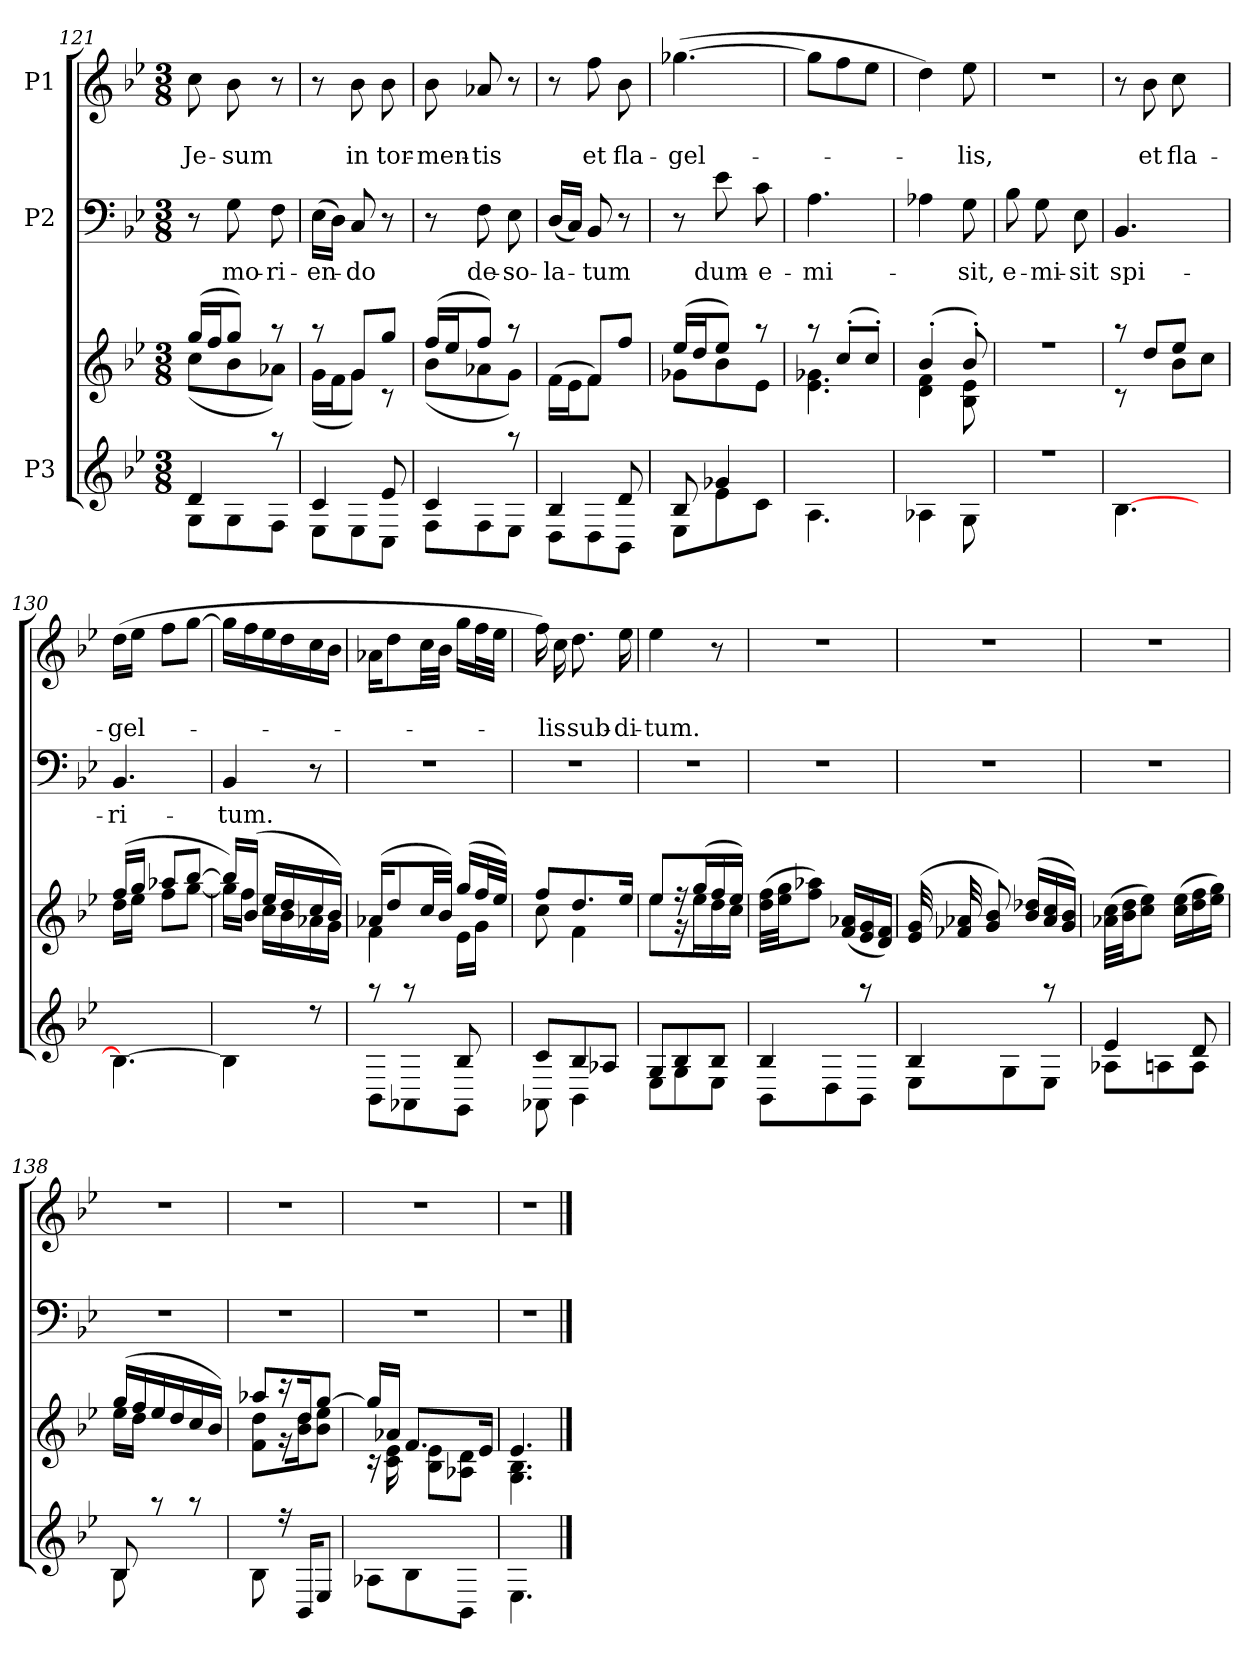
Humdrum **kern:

**kern	**kern	**kern	**text	**kern	**text	**text
*part3	*part3	*part2	*part2	*part1	*part1	*part1
*staff4	*staff3	*staff2	*staff2	*staff1	*staff1	*staff1
*I"P3	*	*I"P2	*	*I"P1	*	*
!!LO:LB:g=z
*clefG2	*clefG2	*clefF4	*	*clefG2	*	*
*k[b-e-]	*k[b-e-]	*k[b-e-]	*	*k[b-e-]	*	*
*B-:	*B-:	*B-:	*	*B-:	*	*
*M3/8	*M3/8	*M3/8	*	*M3/8	*	*
=121	=121	=121	=121	=121	=121	=121
*^	*^	*	*	*	*	*
!	!	!	!	!	!	!	!	!LO:LY:b
4d/	8G\L	(>16gg/LL	(<8cc\L	8r	.	8cc\	.	Je-
.	.	16ff/J	.	.	.	.	.	.
!	!	!	!	!	!LO:LY:b	!	!	!LO:LY:b
.	8G\	8gg/J)	8b-\	8G\	mo-	8b-\	.	-sum
!	!	!	!	!	!LO:LY:b	!	!	!
8raa	8F\J	8raa	8a-X\J)	8F\	-ri-	8r	.	.
=122	=122	=122	=122	=122	=122	=122	=122	=122
!	!	!	!	!	!LO:LY:b	!	!	!
4c/	8E-\L	8raa	(<16g\LL	(>16E-\LL	-en-	8r	.	.
.	.	.	16f\J	16D\JJ)	.	.	.	.
!	!	!	!	!	!LO:LY:b	!	!	!LO:LY:b
.	8E-\	8g/L	8g\J)	8C/	-do	8b-\	.	in
!	!	!	!	!	!	!	!	!LO:LY:b
8e-/	8C\J	8gg/J	8rc	8r	.	8b-\	.	tor-
=123	=123	=123	=123	=123	=123	=123	=123	=123
!	!	!	!	!	!	!	!	!LO:LY:b
4c/	8F\L	(>16ff/LL	(<8b-\L	8r	.	8b-\	.	-men-
.	.	16ee-/J	.	.	.	.	.	.
!	!	!	!	!	!LO:LY:b	!	!	!LO:LY:b
.	8F\	8ff/J)	8a-X\	8F\	de-	8a-X/	.	-tis
!	!	!	!	!	!LO:LY:b	!	!	!
8raa	8E-\J	8raa	8g\J)	8E-\	-so-	8r	.	.
=124	=124	=124	=124	=124	=124	=124	=124	=124
!	!	!	!	!	!LO:LY:b	!	!	!
4B-/	8D\L	8ryy	(<16f\LL	(<16D/LL	-la-	8r	.	.
.	.	.	16e-\J	16C/JJ)	.	.	.	.
!	!	!	!	!	!LO:LY:b	!	!	!LO:LY:b
.	8D\	8f/L	8f\J)	8BB-/	-tum	8ff\	.	et
!	!	!	!	!	!	!	!	!LO:LY:b
8d/	8BB-\J	8ff/J	8ryy	8r	.	8b-\	.	fla-
=125	=125	=125	=125	=125	=125	=125	=125	=125
!	!	!	!	!	!	!	!	!LO:LY:b
8B-/	8E-\L	(>16ee-/LL	8g-X\L	8r	.	(>[>4.gg-X\	.	-gel-
.	.	16dd/J	.	.	.	.	.	.
!	!	!	!	!	!LO:LY:b	!	!	!
4g-X/	8e-\	8ee-/J)	8b-\	8e-\	dum-	.	.	.
!	!	!	!	!	!LO:LY:b	!	!	!
.	8c\J	8raa	8e-\J	8c\	-e-	.	.	.
=126	=126	=126	=126	=126	=126	=126	=126	=126
!	!	!	!	!	!LO:LY:b	!	!	!
4.ryy	4.A\	8raa	4.e-\ 4.g-X\	4.A\	-mi-	8gg-\L]	.	.
.	.	(>8cc'</L	.	.	.	8ff\	.	.
.	.	8cc'</J)	.	.	.	8ee-\J	.	.
=127	=127	=127	=127	=127	=127	=127	=127	=127
4.ryy	4A-X\	(>4b-'</	4d\ 4f\	4A-X\	.	4dd\)	.	.
!	!	!	!	!	!LO:LY:b	!	!	!LO:LY:b
.	8G\	8b-'</)	8B-\ 8e-\	8G\	-sit,	8ee-\	.	-lis,
=128	=128	=128	=128	=128	=128	=128	=128	=128
!LO:N:vis=1	!	!LO:N:vis=1	!	!	!LO:LY:b	!LO:N:vis=1	!	!
4.r	4.ryy	4.r	4.ryy	8B-\	e-	4.r	.	.
!	!	!	!	!	!LO:LY:b	!	!	!
.	.	.	.	8G\	-mi-	.	.	.
!	!	!	!	!	!LO:LY:b	!	!	!
.	.	.	.	8E-\	-sit	.	.	.
=129	=129	=129	=129	=129	=129	=129	=129	=129
!	!	!	!	!	!LO:LY:b	!	!	!
[>4.B-\	4.ryy	8raa	8rc	4.BB-/	spi-	8r	.	.
!	!	!	!	!	!	!	!	!LO:LY:b
.	.	8dd/L	8ryy	.	.	8b-\	.	et
!	!	!	!	!	!	!	!	!LO:LY:b
.	.	8ee-/J	8b-\L	.	.	8cc\	.	fla-
8ryy	8ryy	8ryy	8cc\J	8ryy	.	8ryy	.	.
!!LO:PB:g=z
=130	=130	=130	=130	=130	=130	=130	=130	=130
!	!	!	!	!	!LO:LY:b	!	!	!LO:LY:b
4.B-\_	4.ryy	(>16ff/LL	16dd\LL	4.BB-/	-ri-	(>16dd\LL	.	-gel-
.	.	16gg/JJ	16ee-\JJ	.	.	16ee-\JJ	.	.
.	.	8aa-X/L	8ff\L	.	.	8ff\L	.	.
.	.	[<8bb-/J	[>8gg\J	.	.	[>8gg\J	.	.
=131	=131	=131	=131	=131	=131	=131	=131	=131
!	!	!	!	!	!LO:LY:b	!	!	!
4B-\]	4.ryy	16bb-/LL])	16gg\LL]	4BB-/	-tum.	16gg\LL]	.	.
.	.	(>16b-/JJ	16ff\JJ	.	.	16ff\	.	.
.	.	16ee-/LL	16cc\LL	.	.	16ee-\	.	.
.	.	16dd/	16b-\	.	.	16dd\	.	.
8r	.	16cc/	16a-X\	8r	.	16cc\	.	.
.	.	16b-/JJ)	16g\JJ	.	.	16b-\JJ	.	.
=132	=132	=132	=132	=132	=132	=132	=132	=132
!	!	!	!	!LO:N:vis=1	!	!	!	!
8raa	8BB-\L	(>16a-X/KL	4f\	4.r	.	16a-X\KL	.	.
.	.	8dd/	.	.	.	8dd\	.	.
8raa	8AA-X\	.	.	.	.	.	.	.
.	.	32cc/LL	.	.	.	32cc\LL	.	.
.	.	32b-/JJJ)	.	.	.	32b-\JJJ	.	.
8B-/	8GG\J	(>16gg/LL	16e-\LL	.	.	16gg\LL	.	.
.	.	32ff/L	16g\JJ	.	.	32ff\L	.	.
.	.	32ee-/JJJ)	.	.	.	32ee-\JJJ	.	.
=133	=133	=133	=133	=133	=133	=133	=133	=133
!	!	!	!	!LO:N:vis=1	!	!	!	!
8c/L	8AA-X\	8ff/L	8cc\	4.r	.	16ff\)	.	.
!	!	!	!	!	!	!	!	!LO:LY:b
.	.	.	.	.	.	16cc\	.	-lis
!	!	!	!	!	!	!	!	!LO:LY:b
8B-/	4BB-\	8.dd/	4f\	.	.	8.dd\	.	sub-
8A-X/J	.	.	.	.	.	.	.	.
!	!	!	!	!	!	!	!	!LO:LY:b
.	.	16ee-/Jk	.	.	.	16ee-\	.	-di-
=134	=134	=134	=134	=134	=134	=134	=134	=134
!	!	!	!	!LO:N:vis=1	!	!	!	!LO:LY:b
8G/L	8E-\L	8ee-/L	8ee-\L	4.r	.	4ee-\	.	-tum.
8B-/	8G\	16r	16r	.	.	.	.	.
.	.	(>16gg/L	16ee-\L	.	.	.	.	.
8B-/J	8E-\J	16ff/	16dd\	.	.	8r	.	.
.	.	16ee-/JJ)	16cc\JJ	.	.	.	.	.
=135	=135	=135	=135	=135	=135	=135	=135	=135
!	!	!	!	!LO:N:vis=1	!	!LO:N:vis=1	!	!
4B-/	8BB-\L	8.ryy	(>32dd\ 32ff\LLL	4.r	.	4.r	.	.
.	.	.	32ee-\ 32gg\JJ	.	.	.	.	.
.	.	.	8ff\ 8aa-X\J)	.	.	.	.	.
.	8D\	.	.	.	.	.	.	.
.	.	(<16f/ 16a-X/LL	8.ryy	.	.	.	.	.
8raa	8BB-\J	16e-/ 16g/	.	.	.	.	.	.
.	.	16d/ 16f/JJ)	.	.	.	.	.	.
=136	=136	=136	=136	=136	=136	=136	=136	=136
!	!	!	!	!LO:N:vis=1	!	!LO:N:vis=1	!	!
4B-/	8E-\L	(<32e-/ 32g/	4.ryy	4.r	.	4.r	.	.
.	.	32f-X/ 32a-X/	.	.	.	.	.	.
.	.	8g/ 8b-/)	.	.	.	.	.	.
.	8G\	.	.	.	.	.	.	.
.	.	(<16b-/ 16dd-X/LL	.	.	.	.	.	.
8raa	8E-\J	16a-/ 16cc/	.	.	.	.	.	.
.	.	16g/ 16b-/JJ)	.	.	.	.	.	.
!!LO:LB:g=z
=137	=137	=137	=137	=137	=137	=137	=137	=137
!	!	!	!	!LO:N:vis=1	!	!LO:N:vis=1	!	!
4e-/	8A-X\L	(>32a-X\ 32cc\LLL	4.ryy	4.r	.	4.r	.	.
.	.	32b-\ 32dd\JJ	.	.	.	.	.	.
.	.	8cc\ 8ee-\J)	.	.	.	.	.	.
.	8An\	.	.	.	.	.	.	.
.	.	(>16cc\ 16ee-\LL	.	.	.	.	.	.
8d/	8A\J	16dd\ 16ff\	.	.	.	.	.	.
.	.	16ee-\ 16gg\JJ)	.	.	.	.	.	.
=138	=138	=138	=138	=138	=138	=138	=138	=138
!	!	!	!	!LO:N:vis=1	!	!LO:N:vis=1	!	!
8B-/	8B-\	(>16gg/LL	16ee-\LL	4.r	.	4.r	.	.
.	.	16ff/	16dd\JJ	.	.	.	.	.
8raa	4ryy	16ee-/	4ryy	.	.	.	.	.
.	.	16dd/	.	.	.	.	.	.
8raa	.	16cc/	.	.	.	.	.	.
.	.	16b-/JJ)	.	.	.	.	.	.
=139	=139	=139	=139	=139	=139	=139	=139	=139
!	!	!	!	!LO:N:vis=1	!	!LO:N:vis=1	!	!
8B-\	4.ryy	8aa-X/L	8f\ 8dd\L	4.r	.	4.r	.	.
16r	.	16r	16r	.	.	.	.	.
16BB-/KL	.	16dd/k	16b-\ 16dd\k	.	.	.	.	.
8E-/J	.	[<8gg/J	8b-\ 8ee-\J	.	.	.	.	.
=140	=140	=140	=140	=140	=140	=140	=140	=140
!	!	!	!	!LO:N:vis=1	!	!LO:N:vis=1	!	!
8A-X\L	4.ryy	16gg/LL]	16rc	4.r	.	4.r	.	.
.	.	16a-X/JJ	16c\ 16e-\	.	.	.	.	.
8B-\	.	8.f/L	8B-\ 8e-\L	.	.	.	.	.
8BB-\J	.	.	8A-X\ 8d\J	.	.	.	.	.
.	.	16e-/Jk	.	.	.	.	.	.
=141	=141	=141	=141	=141	=141	=141	=141	=141
!	!	!	!	!LO:N:vis=1	!	!LO:N:vis=1	!	!
4.E-\	4.ryy	4.e-/	4.G\ 4.B-\	4.r	.	4.r	.	.
*v	*v	*	*	*	*	*	*	*
*	*v	*v	*	*	*	*	*
==	==	==	==	==	==	==
*-	*-	*-	*-	*-	*-	*-
